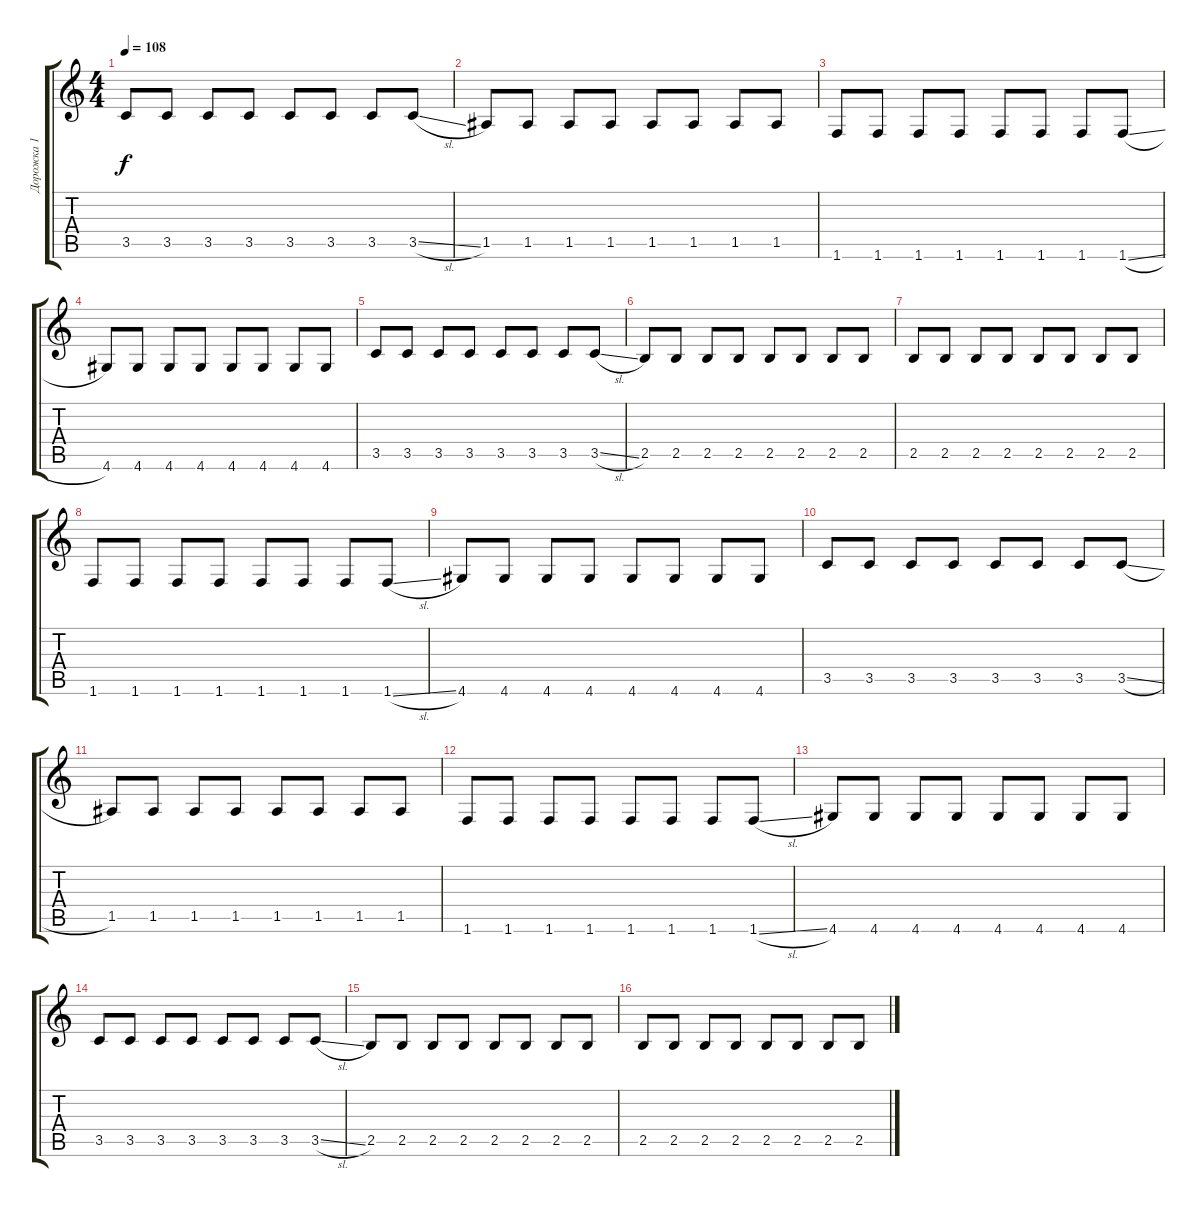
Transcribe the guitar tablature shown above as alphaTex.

\track ("Дорожка 1" "Дорожка 1") {instrument electricguitarjazz}
\staff {score tabs}
\tuning (E4 B3 G3 D3 A2 E2) {hide}
\ts (4 4)
\tempo 108
\clef g2
\ks c
3.5.8{dy f} 3.5.8 3.5.8 3.5.8 3.5.8 3.5.8 3.5.8 3.5{sl}.8 |
1.5.8 1.5.8 1.5.8 1.5.8 1.5.8 1.5.8 1.5.8 1.5.8 |
1.6.8 1.6.8 1.6.8 1.6.8 1.6.8 1.6.8 1.6.8 1.6{sl}.8 |
4.6.8 4.6.8 4.6.8 4.6.8 4.6.8 4.6.8 4.6.8 4.6.8 |
3.5.8 3.5.8 3.5.8 3.5.8 3.5.8 3.5.8 3.5.8 3.5{sl}.8 |
2.5.8 2.5.8 2.5.8 2.5.8 2.5.8 2.5.8 2.5.8 2.5.8 |
2.5.8 2.5.8 2.5.8 2.5.8 2.5.8 2.5.8 2.5.8 2.5.8 |
1.6.8 1.6.8 1.6.8 1.6.8 1.6.8 1.6.8 1.6.8 1.6{sl}.8 |
4.6.8 4.6.8 4.6.8 4.6.8 4.6.8 4.6.8 4.6.8 4.6.8 |
3.5.8 3.5.8 3.5.8 3.5.8 3.5.8 3.5.8 3.5.8 3.5{sl}.8 |
1.5.8 1.5.8 1.5.8 1.5.8 1.5.8 1.5.8 1.5.8 1.5.8 |
1.6.8 1.6.8 1.6.8 1.6.8 1.6.8 1.6.8 1.6.8 1.6{sl}.8 |
4.6.8 4.6.8 4.6.8 4.6.8 4.6.8 4.6.8 4.6.8 4.6.8 |
3.5.8 3.5.8 3.5.8 3.5.8 3.5.8 3.5.8 3.5.8 3.5{sl}.8 |
2.5.8 2.5.8 2.5.8 2.5.8 2.5.8 2.5.8 2.5.8 2.5.8 |
2.5.8 2.5.8 2.5.8 2.5.8 2.5.8 2.5.8 2.5.8 2.5.8
